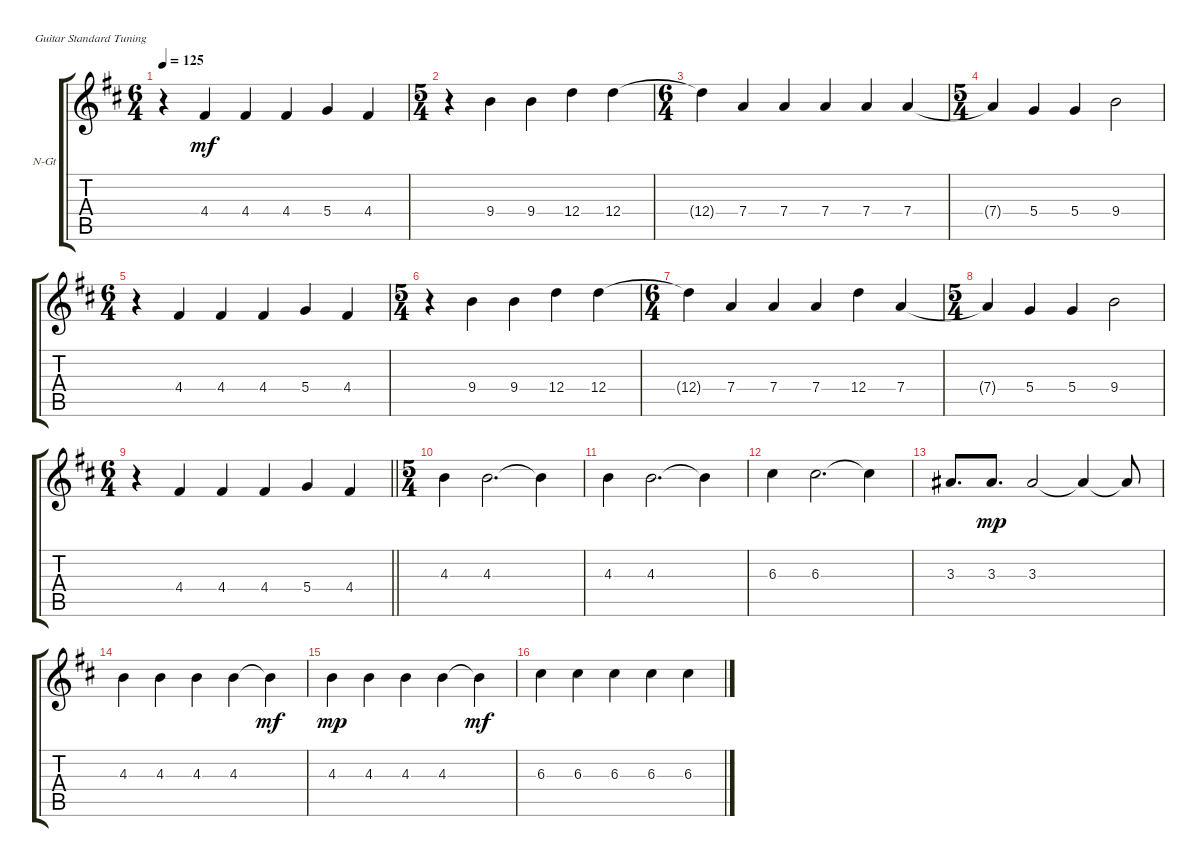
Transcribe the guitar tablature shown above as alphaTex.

\defaultSystemsLayout 4
\bracketExtendMode groupsimilarinstruments
\firstSystemTrackNameOrientation horizontal
\otherSystemsTrackNameOrientation horizontal
\track ("ГОЛОС СЛЕВА" "N-Gt") {instrument acousticguitarnylon}
\staff {score tabs}
\tuning (E4 B3 G3 D3 A2 E2)
\ts (6 4)
\tempo 125
\clef g2
\scale
0.333333
\ks bminor
r.4{dy mf} 4.4.4 4.4.4 4.4.4 5.4.4 4.4.4 |
\ts (5 4)
\scale
0.333333 r.4 9.4.4 9.4.4 12.4.4 12.4.4 |
\ts (6 4)
\scale
0.333333 12.4{t}.4 7.4.4 7.4.4 7.4.4 7.4.4 7.4.4 |
\ts (5 4)
\scale
0.333333 7.4{t}.4 5.4.4 5.4.4 9.4.2 |
\ts (6 4)
\scale
0.333333 r.4 4.4.4 4.4.4 4.4.4 5.4.4 4.4.4 |
\ts (5 4)
\scale
0.333333 r.4 9.4.4 9.4.4 12.4.4 12.4.4 |
\ts (6 4)
\scale
0.333333 12.4{t}.4 7.4.4 7.4.4 7.4.4 12.4.4 7.4.4 |
\ts (5 4)
\scale
0.333333 7.4{t}.4 5.4.4 5.4.4 9.4.2 |
\ts (6 4)
\scale
0.407855
\barLineRight lightlight
r.4 4.4.4 4.4.4 4.4.4 5.4.4 4.4.4 |
\ts (5 4)
\scale
0.407855 4.3.4 4.3.2{d} 4.3{t}.4 |
\scale
0.18429 4.3.4 4.3.2{d} 4.3{t}.4 |
\scale
0.333333 6.3.4 6.3.2{d} 6.3{t}.4 |
\scale
0.333333 3.3.8{d} 3.3.8{d dy mp} 3.3.2 3.3{t}.4 3.3{t}.8 |
\scale
0.333333 4.3.4 4.3.4 4.3.4 4.3.4 4.3{t}.4{dy mf} |
\scale
0.333333 4.3.4{dy mp} 4.3.4 4.3.4 4.3.4 4.3{t}.4{dy mf} |
\scale
0.333333 6.3.4 6.3.4 6.3.4 6.3.4 6.3.4
